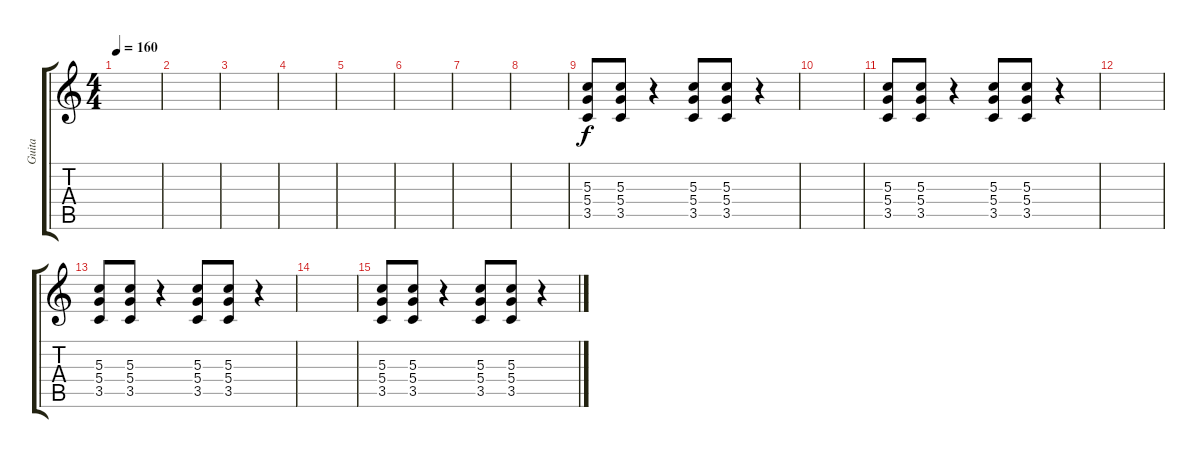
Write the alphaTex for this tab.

\track ("Guita" "Guita") {instrument overdrivenguitar}
\staff {score tabs}
\tuning (E4 B3 G3 D3 A2 E2) {hide}
\ts (4 4)
\tempo 160
\clef g2
\ks c
|
|
|
|
|
|
|
|
(5.3 5.4 3.5).8 (5.3 5.4 3.5).8 r.4 (5.3 5.4 3.5).8 (5.3 5.4 3.5).8 r.4 |
|
(5.3 5.4 3.5).8 (5.3 5.4 3.5).8 r.4 (5.3 5.4 3.5).8 (5.3 5.4 3.5).8 r.4 |
|
(5.3 5.4 3.5).8 (5.3 5.4 3.5).8 r.4 (5.3 5.4 3.5).8 (5.3 5.4 3.5).8 r.4 |
|
(5.3 5.4 3.5).8 (5.3 5.4 3.5).8 r.4 (5.3 5.4 3.5).8 (5.3 5.4 3.5).8 r.4
